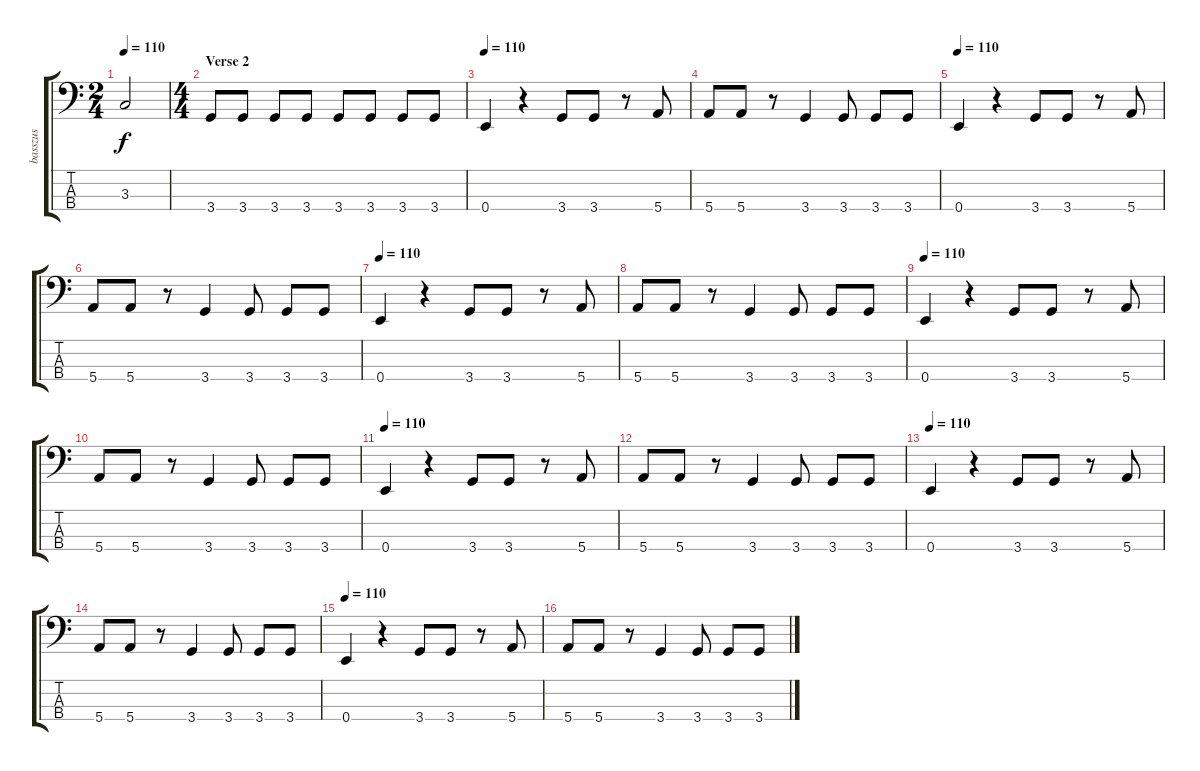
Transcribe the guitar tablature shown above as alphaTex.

\track ("basszus" "basszus") {instrument electricbassfinger}
\staff {score tabs}
\tuning (G2 D2 A1 E1) {hide}
\ts (2 4)
\tempo 110
\clef f4
\ks c
3.3.2{dy f} |
\ts (4 4)
\section ("" "Verse 2")
3.4.8 3.4.8 3.4.8 3.4.8 3.4.8 3.4.8 3.4.8 3.4.8 |
\tempo 110
0.4.4 r.4 3.4.8 3.4.8 r.8 5.4.8 |
5.4.8 5.4.8 r.8 3.4.4 3.4.8 3.4.8 3.4.8 |
\tempo 110
0.4.4 r.4 3.4.8 3.4.8 r.8 5.4.8 |
5.4.8 5.4.8 r.8 3.4.4 3.4.8 3.4.8 3.4.8 |
\tempo 110
0.4.4 r.4 3.4.8 3.4.8 r.8 5.4.8 |
5.4.8 5.4.8 r.8 3.4.4 3.4.8 3.4.8 3.4.8 |
\tempo 110
0.4.4 r.4 3.4.8 3.4.8 r.8 5.4.8 |
5.4.8 5.4.8 r.8 3.4.4 3.4.8 3.4.8 3.4.8 |
\tempo 110
0.4.4 r.4 3.4.8 3.4.8 r.8 5.4.8 |
5.4.8 5.4.8 r.8 3.4.4 3.4.8 3.4.8 3.4.8 |
\tempo 110
0.4.4 r.4 3.4.8 3.4.8 r.8 5.4.8 |
5.4.8 5.4.8 r.8 3.4.4 3.4.8 3.4.8 3.4.8 |
\tempo 110
0.4.4 r.4 3.4.8 3.4.8 r.8 5.4.8 |
5.4.8 5.4.8 r.8 3.4.4 3.4.8 3.4.8 3.4.8
